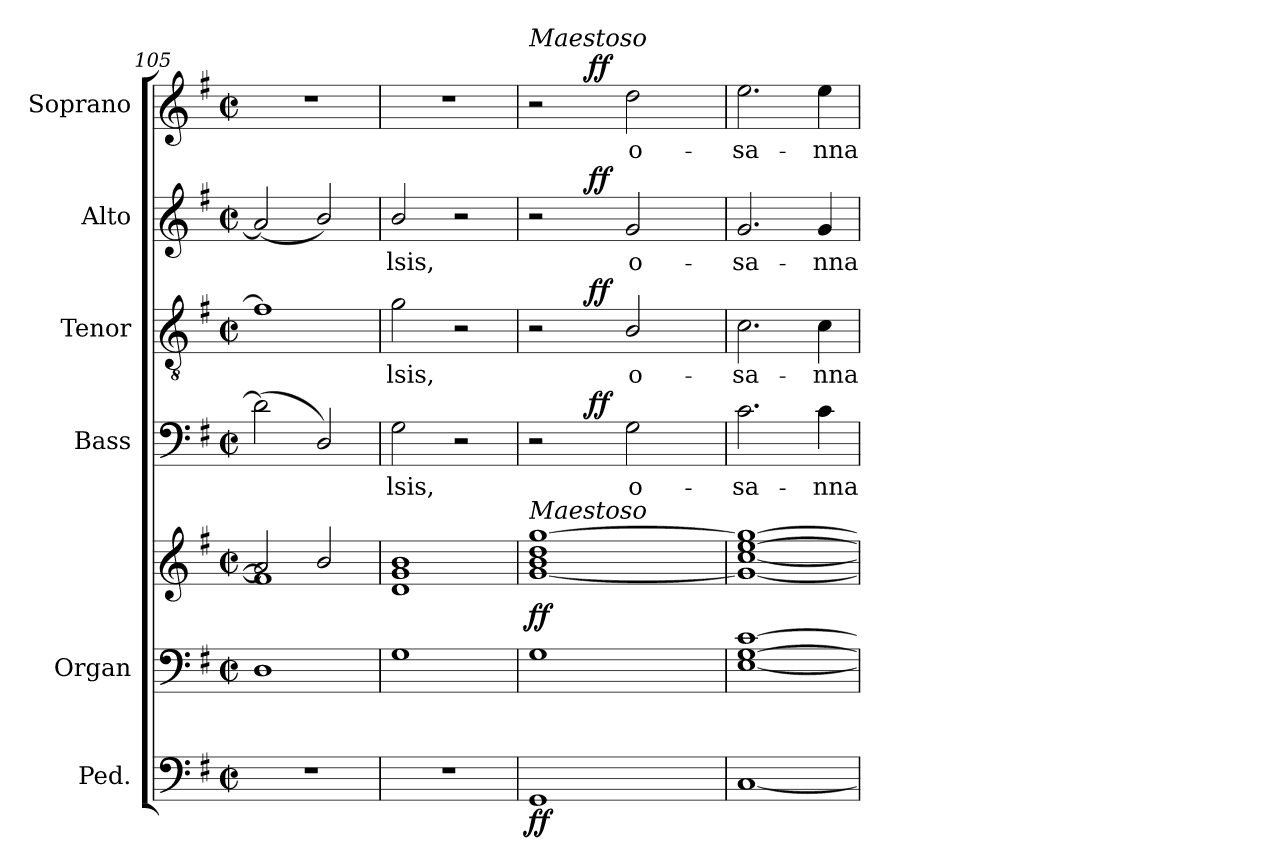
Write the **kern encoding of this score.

**kern	**dynam	**kern	**kern	**dynam	**kern	**text	**dynam	**kern	**text	**dynam	**kern	**text	**dynam	**kern	**text	**dynam
*part6	*part6	*part5	*part5	*part5	*part4	*part4	*part4	*part3	*part3	*part3	*part2	*part2	*part2	*part1	*part1	*part1
*staff7	*staff7	*staff6	*staff5	*staff5/6	*staff4	*staff4	*staff4	*staff3	*staff3	*staff3	*staff2	*staff2	*staff2	*staff1	*staff1	*staff1
*I"Ped.	*	*I"Organ	*	*	*I"Bass	*	*	*I"Tenor	*	*	*I"Alto	*	*	*I"Soprano	*	*
*	*	*I'Org.	*	*	*I'B.	*	*	*I'T.	*	*	*I'A.	*	*	*I'S.	*	*
!!LO:LB:g=z
*clefF4	*	*clefF4	*clefG2	*	*clefF4	*	*	*clefGv2	*	*	*clefG2	*	*	*clefG2	*	*
*	*	*	*	*	*	*	*	*ITrd7c12	*	*	*	*	*	*	*	*
*k[f#]	*	*k[f#]	*k[f#]	*	*k[f#]	*	*	*k[f#]	*	*	*k[f#]	*	*	*k[f#]	*	*
*G:	*	*G:	*G:	*	*G:	*	*	*G:	*	*	*G:	*	*	*G:	*	*
*M2/2	*	*M2/2	*M2/2	*	*M2/2	*	*	*M2/2	*	*	*M2/2	*	*	*M2/2	*	*
*met(c|)	*	*met(c|)	*met(c|)	*	*met(c|)	*	*	*met(c|)	*	*	*met(c|)	*	*	*met(c|)	*	*
=105	=105	=105	=105	=105	=105	=105	=105	=105	=105	=105	=105	=105	=105	=105	=105	=105
*	*	*	*^	*	*	*	*	*	*	*	*	*	*	*	*	*
1r	.	1Di	2ai/]	1f#i]	.	(2di\]	.	.	1F#i]	.	.	(2ai/]	.	.	1r	.	.
.	.	.	2bi/	.	.	2Di/)	.	.	.	.	.	2bi/)	.	.	.	.	.
*	*	*	*v	*v	*	*	*	*	*	*	*	*	*	*	*	*	*
=106	=106	=106	=106	=106	=106	=106	=106	=106	=106	=106	=106	=106	=106	=106	=106	=106
!	!	!	!	!	!	!LO:LY:b:color=#000000	!	!	!	!	!	!	!	!	!	!
!	!	!	!	!	!	!	!	!	!LO:LY:b:color=#000000	!	!	!	!	!	!	!
!	!	!	!	!	!	!	!	!	!	!	!	!LO:LY:b:color=#000000	!	!	!	!
1r	.	1Gi	1di 1gi 1bi	.	2Gi\	-lsis,	.	2Gi\	-lsis,	.	2bi/	-lsis,	.	1r	.	.
.	.	.	.	.	2r	.	.	2r	.	.	2r	.	.	.	.	.
=107	=107	=107	=107	=107	=107	=107	=107	=107	=107	=107	=107	=107	=107	=107	=107	=107
*	*	*	*	*	*^	*	*	*^	*	*	*^	*	*	*^	*	*
!	!	!	!	!	!	!	!	!	!	!	!	!	!	!	!	!	!LO:TX:a:i:t=Maestoso	!	!	!
!	!	!	!LO:TX:a:i:t=Maestoso	!	!	!	!	!	!	!	!	!	!	!	!	!	!	!	!	!
1GGi	ff	1Gi	[1gi 1bi 1ddi [1ggi	ff	2r	4ryy	.	.	2r	4ryy	.	.	2r	4ryy	.	.	2r	4ryy	.	.
.	.	.	.	.	.	32ryy	.	.	.	32ryy	.	.	.	32ryy	.	.	.	32ryy	.	.
.	.	.	.	.	.	128..ryy	.	.	.	128..ryy	.	.	.	128..ryy	.	.	.	128..ryy	.	.
.	.	.	.	.	.	2ryy	.	ff	.	2ryy	.	ff	.	2ryy	.	ff	.	2ryy	.	ff
!	!	!	!	!	!	!	!LO:LY:b:color=#000000	!	!	!	!	!	!	!	!	!	!	!	!	!
!	!	!	!	!	!	!	!	!	!	!	!LO:LY:b:color=#000000	!	!	!	!	!	!	!	!	!
!	!	!	!	!	!	!	!	!	!	!	!	!	!	!	!LO:LY:b:color=#000000	!	!	!	!	!
!	!	!	!	!	!	!	!	!	!	!	!	!	!	!	!	!	!	!	!LO:LY:b:color=#000000	!
.	.	.	.	.	2Gi\	.	o-	.	2BBi/	.	o-	.	2gi/	.	o-	.	2ddi\	.	o-	.
.	.	.	.	.	.	8ryy	.	.	.	8ryy	.	.	.	8ryy	.	.	.	8ryy	.	.
.	.	.	.	.	.	16ryy	.	.	.	16ryy	.	.	.	16ryy	.	.	.	16ryy	.	.
.	.	.	.	.	.	64ryy	.	.	.	64ryy	.	.	.	64ryy	.	.	.	64ryy	.	.
.	.	.	.	.	.	512ryy	.	.	.	512ryy	.	.	.	512ryy	.	.	.	512ryy	.	.
*	*	*	*	*	*v	*v	*	*	*	*	*	*	*v	*v	*	*	*v	*v	*	*
*	*	*	*	*	*	*	*	*v	*v	*	*	*	*	*	*	*	*
=108	=108	=108	=108	=108	=108	=108	=108	=108	=108	=108	=108	=108	=108	=108	=108	=108
*	*	*	*	*	*^	*	*	*^	*	*	*^	*	*	*^	*	*
!	!	!	!	!	!	!	!LO:LY:b:color=#000000	!	!	!	!	!	!	!	!	!	!	!	!	!
*	*	*	*	*	*v	*v	*	*	*	*	*	*	*v	*v	*	*	*v	*v	*	*
*	*	*	*	*	*	*	*	*v	*v	*	*	*	*	*	*	*	*
*	*	*	*	*	*^	*	*	*^	*	*	*^	*	*	*^	*	*
!	!	!	!	!	!	!	!	!	!	!	!LO:LY:b:color=#000000	!	!	!	!	!	!	!	!	!
*	*	*	*	*	*v	*v	*	*	*	*	*	*	*v	*v	*	*	*v	*v	*	*
*	*	*	*	*	*	*	*	*v	*v	*	*	*	*	*	*	*	*
*	*	*	*	*	*^	*	*	*^	*	*	*^	*	*	*^	*	*
!	!	!	!	!	!	!	!	!	!	!	!	!	!	!	!LO:LY:b:color=#000000	!	!	!	!	!
*	*	*	*	*	*v	*v	*	*	*	*	*	*	*v	*v	*	*	*v	*v	*	*
*	*	*	*	*	*	*	*	*v	*v	*	*	*	*	*	*	*	*
*	*	*	*	*	*^	*	*	*^	*	*	*^	*	*	*^	*	*
!	!	!	!	!	!	!	!	!	!	!	!	!	!	!	!	!	!	!	!LO:LY:b:color=#000000	!
*	*	*	*	*	*v	*v	*	*	*	*	*	*	*v	*v	*	*	*v	*v	*	*
*	*	*	*	*	*	*	*	*v	*v	*	*	*	*	*	*	*	*
[1Ci	.	[1Ei [1Gi [1ci	1gi_ [1cci [1eei 1ggi_	.	2.ci\	-sa-	.	2.Ci\	-sa-	.	2.gi/	-sa-	.	2.eei\	-sa-	.
!	!	!	!	!	!	!LO:LY:b:color=#000000	!	!	!	!	!	!	!	!	!	!
!	!	!	!	!	!	!	!	!	!LO:LY:b:color=#000000	!	!	!	!	!	!	!
!	!	!	!	!	!	!	!	!	!	!	!	!LO:LY:b:color=#000000	!	!	!	!
!	!	!	!	!	!	!	!	!	!	!	!	!	!	!	!LO:LY:b:color=#000000	!
.	.	.	.	.	4ci\	-nna	.	4Ci\	-nna	.	4gi/	-nna	.	4eei\	-nna	.
=	=	=	=	=	=	=	=	=	=	=	=	=	=	=	=	=
*-	*-	*-	*-	*-	*-	*-	*-	*-	*-	*-	*-	*-	*-	*-	*-	*-
